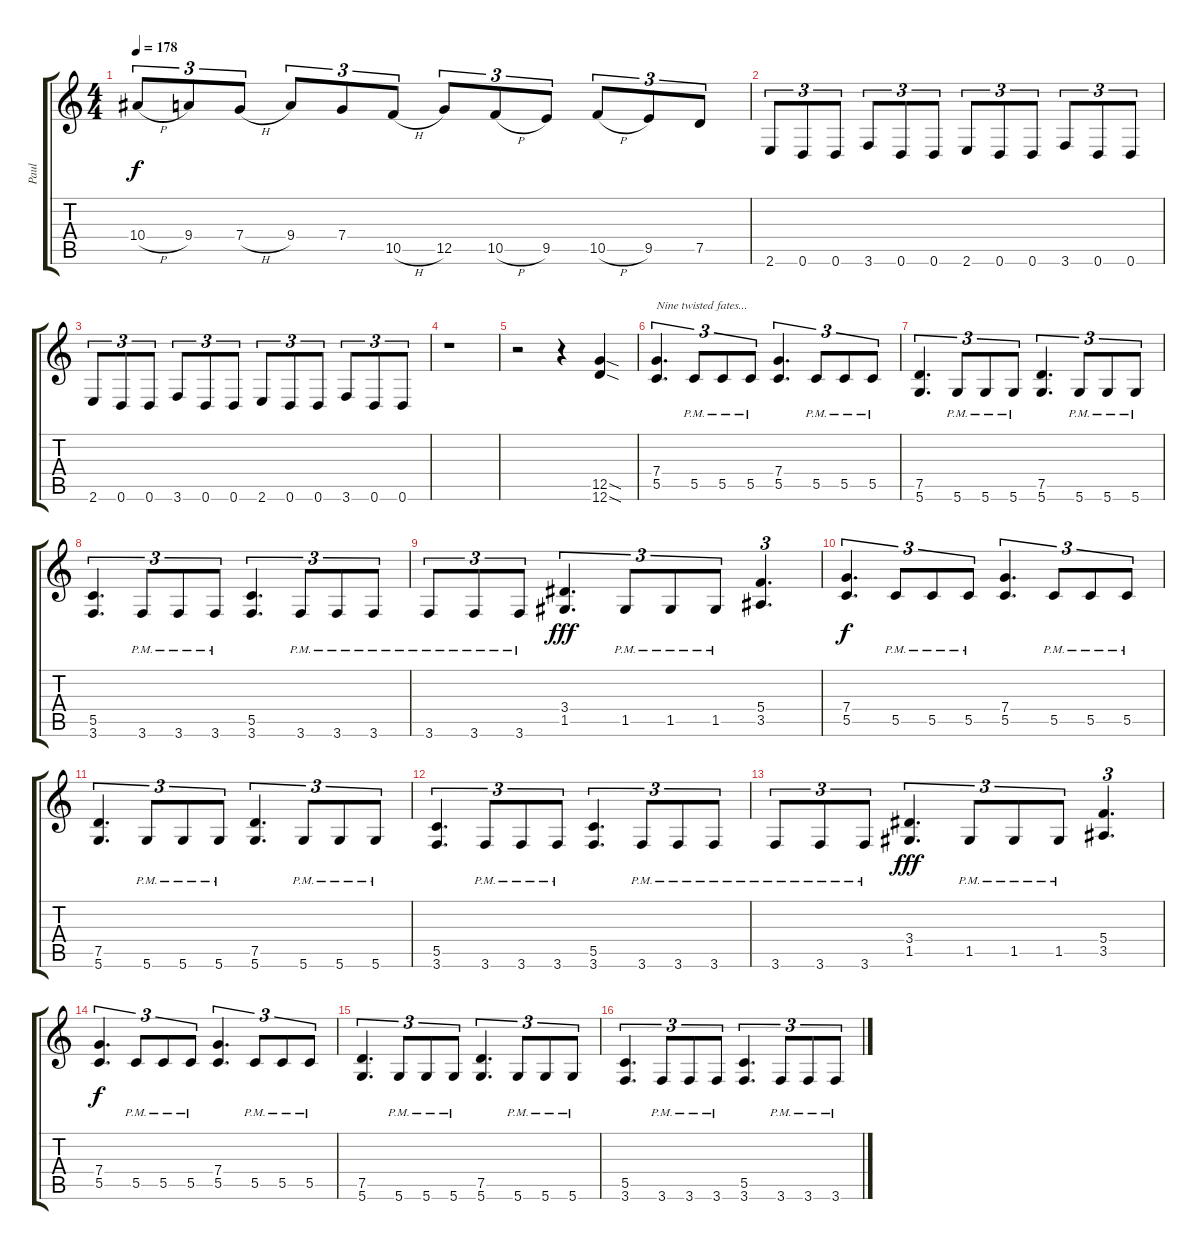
\track ("Paul" "Paul") {instrument distortionguitar}
\staff {score tabs}
\tuning (D4 A3 F3 C3 G2 D2) {hide}
\ts (4 4)
\tempo 178
\clef g2
\ks c
10.4{h}.8{tu (3 2) dy f} 9.4.8{tu (3 2)} 7.4{h}.8{tu (3 2)} 9.4.8{tu (3 2)} 7.4.8{tu (3 2)} 10.5{h}.8{tu (3 2)} 12.5.8{tu (3 2)} 10.5{h}.8{tu (3 2)} 9.5.8{tu (3 2)} 10.5{h}.8{tu (3 2)} 9.5.8{tu (3 2)} 7.5.8{tu (3 2)} |
2.6.8{tu (3 2)} 0.6.8{tu (3 2)} 0.6.8{tu (3 2)} 3.6.8{tu (3 2)} 0.6.8{tu (3 2)} 0.6.8{tu (3 2)} 2.6.8{tu (3 2)} 0.6.8{tu (3 2)} 0.6.8{tu (3 2)} 3.6.8{tu (3 2)} 0.6.8{tu (3 2)} 0.6.8{tu (3 2)} |
2.6.8{tu (3 2)} 0.6.8{tu (3 2)} 0.6.8{tu (3 2)} 3.6.8{tu (3 2)} 0.6.8{tu (3 2)} 0.6.8{tu (3 2)} 2.6.8{tu (3 2)} 0.6.8{tu (3 2)} 0.6.8{tu (3 2)} 3.6.8{tu (3 2)} 0.6.8{tu (3 2)} 0.6.8{tu (3 2)} |
r.1 |
r.2 r.4 (12.5{sod} 12.6{sod}).4 |
(7.4 5.5).4{d tu (3 2) txt "Nine twisted fates..."} 5.5{pm}.8{tu (3 2)} 5.5{pm}.8{tu (3 2)} 5.5{pm}.8{tu (3 2)} (7.4 5.5).4{d tu (3 2)} 5.5{pm}.8{tu (3 2)} 5.5{pm}.8{tu (3 2)} 5.5{pm}.8{tu (3 2)} |
(7.5 5.6).4{d tu (3 2)} 5.6{pm}.8{tu (3 2)} 5.6{pm}.8{tu (3 2)} 5.6{pm}.8{tu (3 2)} (7.5 5.6).4{d tu (3 2)} 5.6{pm}.8{tu (3 2)} 5.6{pm}.8{tu (3 2)} 5.6{pm}.8{tu (3 2)} |
(5.5 3.6).4{d tu (3 2)} 3.6{pm}.8{tu (3 2)} 3.6{pm}.8{tu (3 2)} 3.6{pm}.8{tu (3 2)} (5.5 3.6).4{d tu (3 2)} 3.6{pm}.8{tu (3 2)} 3.6{pm}.8{tu (3 2)} 3.6{pm}.8{tu (3 2)} |
3.6{pm}.8{tu (3 2)} 3.6{pm}.8{tu (3 2)} 3.6{pm}.8{tu (3 2)} (3.4 1.5).4{d tu (3 2) dy fff} 1.5{pm}.8{tu (3 2)} 1.5{pm}.8{tu (3 2)} 1.5{pm}.8{tu (3 2)} (5.4 3.5).4{d tu (3 2)} |
(7.4 5.5).4{d tu (3 2) dy f} 5.5{pm}.8{tu (3 2)} 5.5{pm}.8{tu (3 2)} 5.5{pm}.8{tu (3 2)} (7.4 5.5).4{d tu (3 2)} 5.5{pm}.8{tu (3 2)} 5.5{pm}.8{tu (3 2)} 5.5{pm}.8{tu (3 2)} |
(7.5 5.6).4{d tu (3 2)} 5.6{pm}.8{tu (3 2)} 5.6{pm}.8{tu (3 2)} 5.6{pm}.8{tu (3 2)} (7.5 5.6).4{d tu (3 2)} 5.6{pm}.8{tu (3 2)} 5.6{pm}.8{tu (3 2)} 5.6{pm}.8{tu (3 2)} |
(5.5 3.6).4{d tu (3 2)} 3.6{pm}.8{tu (3 2)} 3.6{pm}.8{tu (3 2)} 3.6{pm}.8{tu (3 2)} (5.5 3.6).4{d tu (3 2)} 3.6{pm}.8{tu (3 2)} 3.6{pm}.8{tu (3 2)} 3.6{pm}.8{tu (3 2)} |
3.6{pm}.8{tu (3 2)} 3.6{pm}.8{tu (3 2)} 3.6{pm}.8{tu (3 2)} (3.4 1.5).4{d tu (3 2) dy fff} 1.5{pm}.8{tu (3 2)} 1.5{pm}.8{tu (3 2)} 1.5{pm}.8{tu (3 2)} (5.4 3.5).4{d tu (3 2)} |
(7.4 5.5).4{d tu (3 2) dy f} 5.5{pm}.8{tu (3 2)} 5.5{pm}.8{tu (3 2)} 5.5{pm}.8{tu (3 2)} (7.4 5.5).4{d tu (3 2)} 5.5{pm}.8{tu (3 2)} 5.5{pm}.8{tu (3 2)} 5.5{pm}.8{tu (3 2)} |
(7.5 5.6).4{d tu (3 2)} 5.6{pm}.8{tu (3 2)} 5.6{pm}.8{tu (3 2)} 5.6{pm}.8{tu (3 2)} (7.5 5.6).4{d tu (3 2)} 5.6{pm}.8{tu (3 2)} 5.6{pm}.8{tu (3 2)} 5.6{pm}.8{tu (3 2)} |
(5.5 3.6).4{d tu (3 2)} 3.6{pm}.8{tu (3 2)} 3.6{pm}.8{tu (3 2)} 3.6{pm}.8{tu (3 2)} (5.5 3.6).4{d tu (3 2)} 3.6{pm}.8{tu (3 2)} 3.6{pm}.8{tu (3 2)} 3.6{pm}.8{tu (3 2)}
